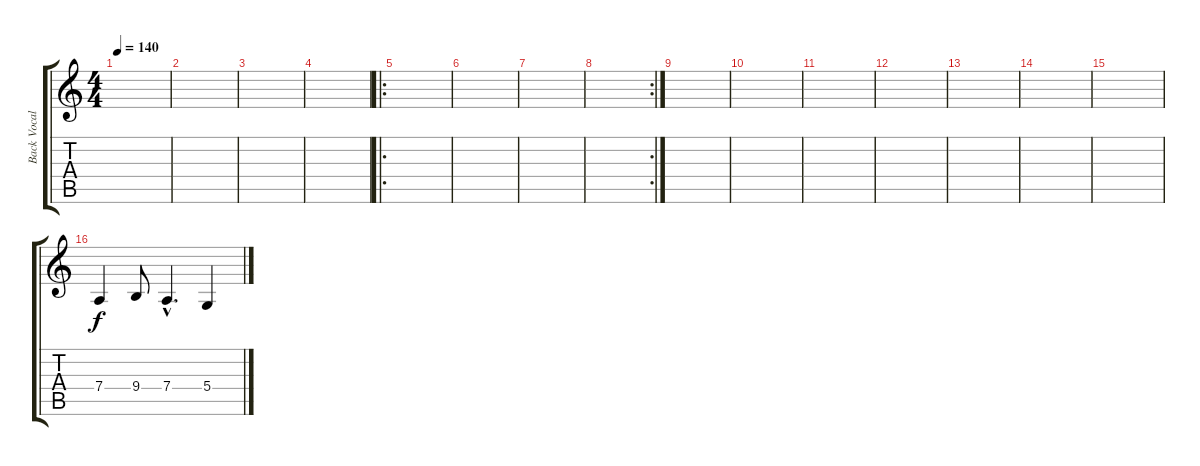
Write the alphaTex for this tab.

\track ("Back Vocals" "Back Vocal") {instrument choiraahs}
\staff {score tabs}
\tuning (E4 B3 G3 D3 A2 E2) {hide}
\ts (4 4)
\tempo 140
\clef g2
\ks c
|
|
|
|
\ro
|
|
|
\rc 2
|
|
|
|
|
|
|
|
7.4.4 9.4.8 7.4{hac}.4{d} 5.4.4
